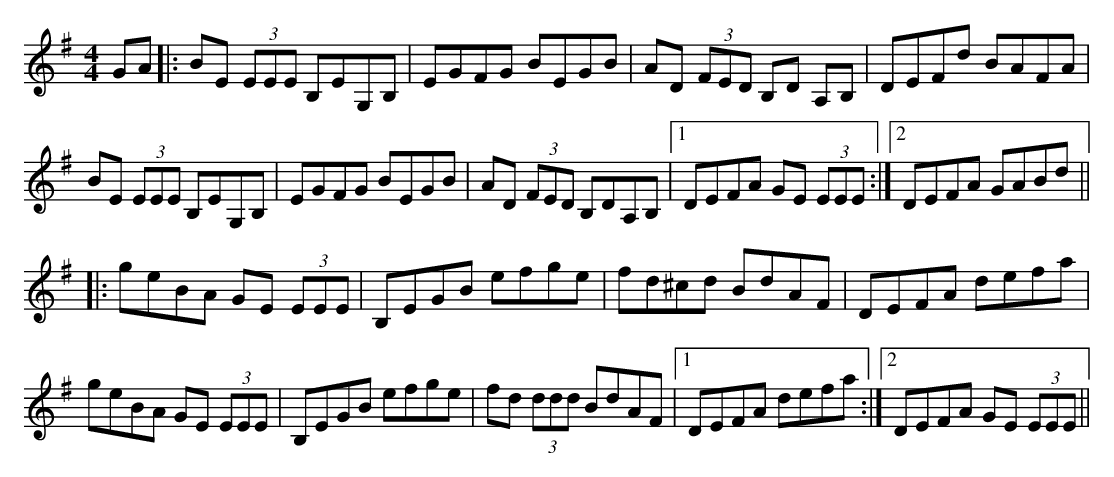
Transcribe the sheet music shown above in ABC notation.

X:1
M:4/4
K:Emin
GA|:BE (3EEE B,EG,B,|EGFG BEGB|AD (3FED B,D A,B,|DEFd BAFA|
BE (3EEE B,EG,B,|EGFG BEGB|AD (3FED B,DA,B,|1 DEFA GE (3EEE:|2 DEFA GABd||
|:geBA GE (3EEE|B,EGB efge|fd^cd BdAF|DEFA defa|
geBA GE (3EEE|B,EGB efge|fd (3ddd BdAF|1 DEFA defa:|2 DEFA GE (3EEE||
